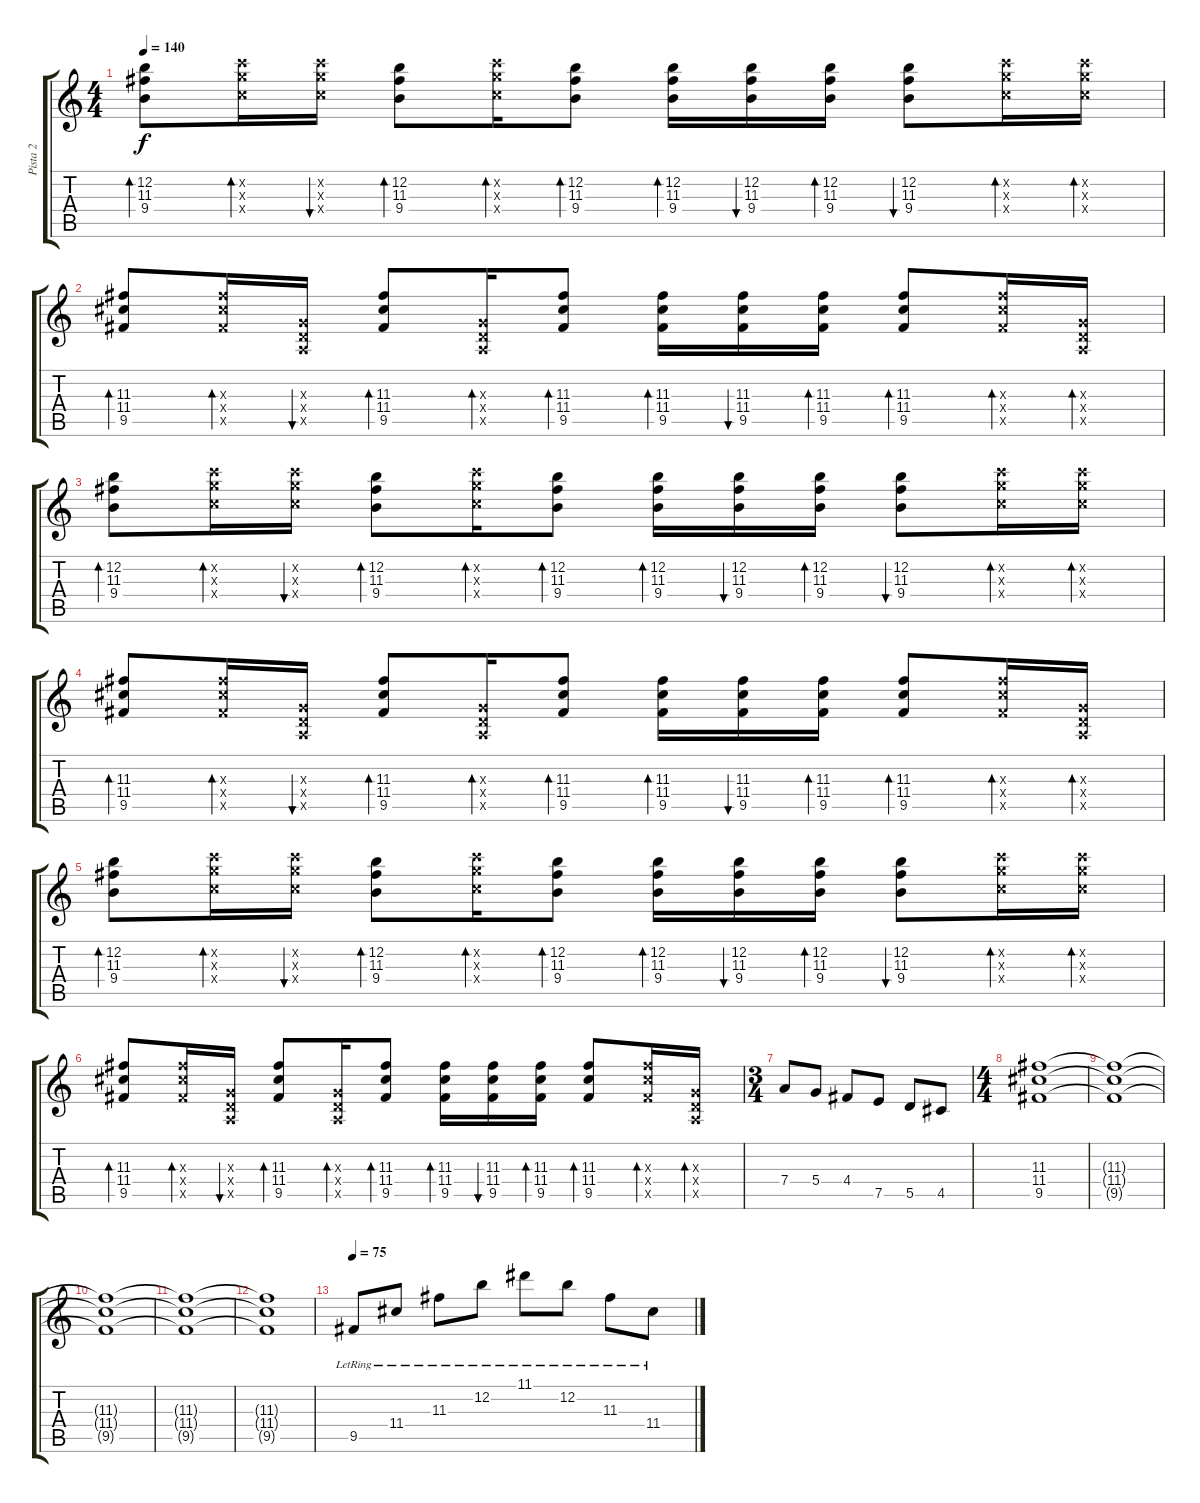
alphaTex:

\track ("Pista 2" "Pista 2") {instrument overdrivenguitar}
\staff {score tabs}
\tuning (E4 B3 G3 D3 A2 E2) {hide}
\ts (4 4)
\tempo 140
\clef g2
\ks c
(12.2 11.3 9.4).8{bd 60 dy f} (13.2{x} 12.3{x} 10.4{x}).16{bd 60} (13.2{x} 12.3{x} 10.4{x}).16{bu 60} (12.2 11.3 9.4).8{bd 60} (13.2{x} 12.3{x} 10.4{x}).16{bd 60} (12.2 11.3 9.4).8{bd 60} (12.2 11.3 9.4).16{bd 60} (12.2 11.3 9.4).16{bu 60} (12.2 11.3 9.4).16{bd 60} (12.2 11.3 9.4).8{bu 60} (13.2{x} 12.3{x} 10.4{x}).16{bd 60} (13.2{x} 12.3{x} 10.4{x}).16{bd 60} |
(11.3 11.4 9.5).8{bd 60} (11.3{x} 11.4{x} 9.5{x}).16{bd 60} (0.3{x} 0.4{x} 0.5{x}).16{bu 60} (11.3 11.4 9.5).8{bd 60} (0.3{x} 0.4{x} 0.5{x}).16{bd 60} (11.3 11.4 9.5).8{bd 60} (11.3 11.4 9.5).16{bd 60} (11.3 11.4 9.5).16{bu 60} (11.3 11.4 9.5).16{bd 60} (11.3 11.4 9.5).8{bd 60} (11.3{x} 11.4{x} 9.5{x}).16{bd 60} (0.3{x} 0.4{x} 0.5{x}).16{bd 60} |
(12.2 11.3 9.4).8{bd 60} (13.2{x} 12.3{x} 10.4{x}).16{bd 60} (13.2{x} 12.3{x} 10.4{x}).16{bu 60} (12.2 11.3 9.4).8{bd 60} (13.2{x} 12.3{x} 10.4{x}).16{bd 60} (12.2 11.3 9.4).8{bd 60} (12.2 11.3 9.4).16{bd 60} (12.2 11.3 9.4).16{bu 60} (12.2 11.3 9.4).16{bd 60} (12.2 11.3 9.4).8{bu 60} (13.2{x} 12.3{x} 10.4{x}).16{bd 60} (13.2{x} 12.3{x} 10.4{x}).16{bd 60} |
(11.3 11.4 9.5).8{bd 60} (11.3{x} 11.4{x} 9.5{x}).16{bd 60} (0.3{x} 0.4{x} 0.5{x}).16{bu 60} (11.3 11.4 9.5).8{bd 60} (0.3{x} 0.4{x} 0.5{x}).16{bd 60} (11.3 11.4 9.5).8{bd 60} (11.3 11.4 9.5).16{bd 60} (11.3 11.4 9.5).16{bu 60} (11.3 11.4 9.5).16{bd 60} (11.3 11.4 9.5).8{bd 60} (11.3{x} 11.4{x} 9.5{x}).16{bd 60} (0.3{x} 0.4{x} 0.5{x}).16{bd 60} |
(12.2 11.3 9.4).8{bd 60} (13.2{x} 12.3{x} 10.4{x}).16{bd 60} (13.2{x} 12.3{x} 10.4{x}).16{bu 60} (12.2 11.3 9.4).8{bd 60} (13.2{x} 12.3{x} 10.4{x}).16{bd 60} (12.2 11.3 9.4).8{bd 60} (12.2 11.3 9.4).16{bd 60} (12.2 11.3 9.4).16{bu 60} (12.2 11.3 9.4).16{bd 60} (12.2 11.3 9.4).8{bu 60} (13.2{x} 12.3{x} 10.4{x}).16{bd 60} (13.2{x} 12.3{x} 10.4{x}).16{bd 60} |
(11.3 11.4 9.5).8{bd 60} (11.3{x} 11.4{x} 9.5{x}).16{bd 60} (0.3{x} 0.4{x} 0.5{x}).16{bu 60} (11.3 11.4 9.5).8{bd 60} (0.3{x} 0.4{x} 0.5{x}).16{bd 60} (11.3 11.4 9.5).8{bd 60} (11.3 11.4 9.5).16{bd 60} (11.3 11.4 9.5).16{bu 60} (11.3 11.4 9.5).16{bd 60} (11.3 11.4 9.5).8{bd 60} (11.3{x} 11.4{x} 9.5{x}).16{bd 60} (0.3{x} 0.4{x} 0.5{x}).16{bd 60} |
\ts (3 4)
7.4.8 5.4.8 4.4.8 7.5.8 5.5.8 4.5.8 |
\ts (4 4)
(11.3 11.4 9.5).1 |
(11.3{t} 11.4{t} 9.5{t}).1 |
(11.3{t} 11.4{t} 9.5{t}).1 |
(11.3{t} 11.4{t} 9.5{t}).1 |
(11.3{t} 11.4{t} 9.5{t}).1 |
\tempo 75
9.5{lr}.8 11.4{lr}.8 11.3{lr}.8 12.2{lr}.8 11.1{lr}.8 12.2{lr}.8 11.3{lr}.8 11.4{lr}.8
